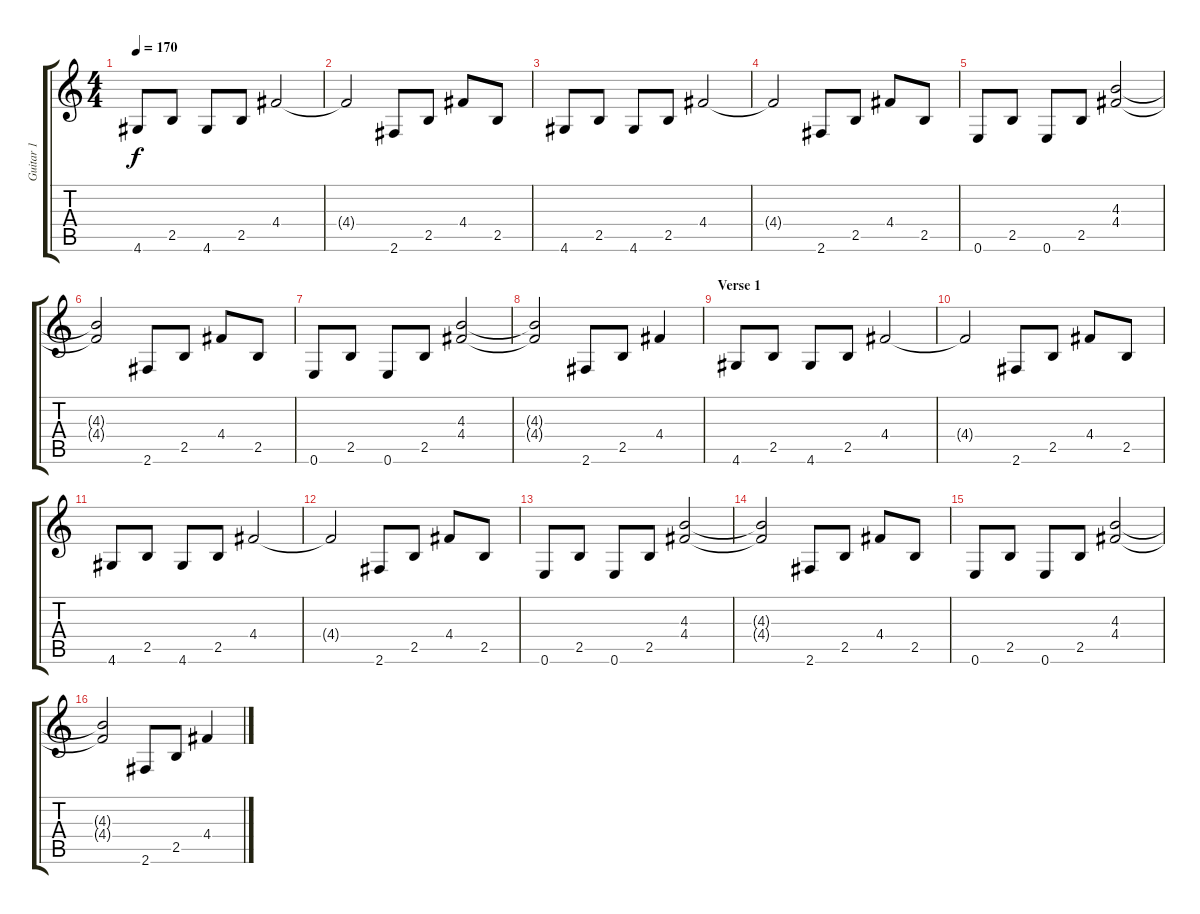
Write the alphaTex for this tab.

\track ("Guitar 1" "Guitar 1") {instrument electricguitarclean}
\staff {score tabs}
\tuning (E4 B3 G3 D3 A2 E2) {hide}
\ts (4 4)
\tempo 170
\clef g2
\ks c
4.6.8{dy f instrument electricguitarclean} 2.5.8 4.6.8 2.5.8 4.4.2 |
4.4{t}.2 2.6.8 2.5.8 4.4.8 2.5.8 |
4.6.8 2.5.8 4.6.8 2.5.8 4.4.2 |
4.4{t}.2 2.6.8 2.5.8 4.4.8 2.5.8 |
0.6.8 2.5.8 0.6.8 2.5.8 (4.3 4.4).2 |
(4.3{t} 4.4{t}).2 2.6.8 2.5.8 4.4.8 2.5.8 |
0.6.8 2.5.8 0.6.8 2.5.8 (4.3 4.4).2 |
(4.3{t} 4.4{t}).2 2.6.8 2.5.8 4.4.4 |
\section ("" "Verse 1")
4.6.8 2.5.8 4.6.8 2.5.8 4.4.2 |
4.4{t}.2 2.6.8 2.5.8 4.4.8 2.5.8 |
4.6.8 2.5.8 4.6.8 2.5.8 4.4.2 |
4.4{t}.2 2.6.8 2.5.8 4.4.8 2.5.8 |
0.6.8 2.5.8 0.6.8 2.5.8 (4.3 4.4).2 |
(4.3{t} 4.4{t}).2 2.6.8 2.5.8 4.4.8 2.5.8 |
0.6.8 2.5.8 0.6.8 2.5.8 (4.3 4.4).2 |
(4.3{t} 4.4{t}).2 2.6.8 2.5.8 4.4.4
